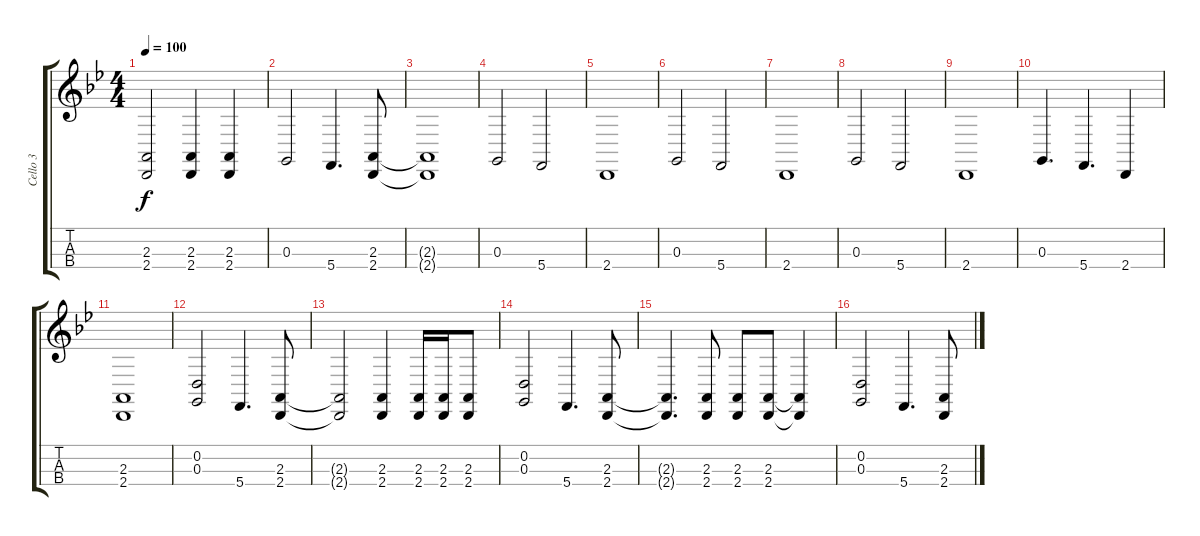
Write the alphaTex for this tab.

\track ("Cello 3" "Cello 3") {instrument cello}
\staff {score tabs}
\tuning (A3 D3 G2 C2) {hide}
\ts (4 4)
\tempo 100
\clef g2
\ks bb
(2.3{t} 2.4{t}).2{dy f} (2.3 2.4).4 (2.3 2.4).4 |
0.3.2 5.4.4{d} (2.3 2.4).8 |
(2.3{t} 2.4{t}).1{volume 10} |
0.3.2 5.4.2 |
2.4.1 |
0.3.2 5.4.2 |
2.4.1 |
0.3.2 5.4.2 |
2.4.1 |
0.3.4{d volume 12} 5.4.4{d} 2.4.4 |
(2.3 2.4).1 |
(0.2 0.3).2 5.4.4{d} (2.3 2.4).8 |
(2.3{t} 2.4{t}).2 (2.3 2.4).4 (2.3 2.4).16 (2.3 2.4).16 (2.3 2.4).8 |
(0.2 0.3).2 5.4.4{d} (2.3 2.4).8 |
(2.3{t} 2.4{t}).4{d} (2.3 2.4).8 (2.3 2.4).8 (2.3 2.4).8 (2.3{t} 2.4{t}).4 |
(0.2 0.3).2 5.4.4{d} (2.3 2.4).8
